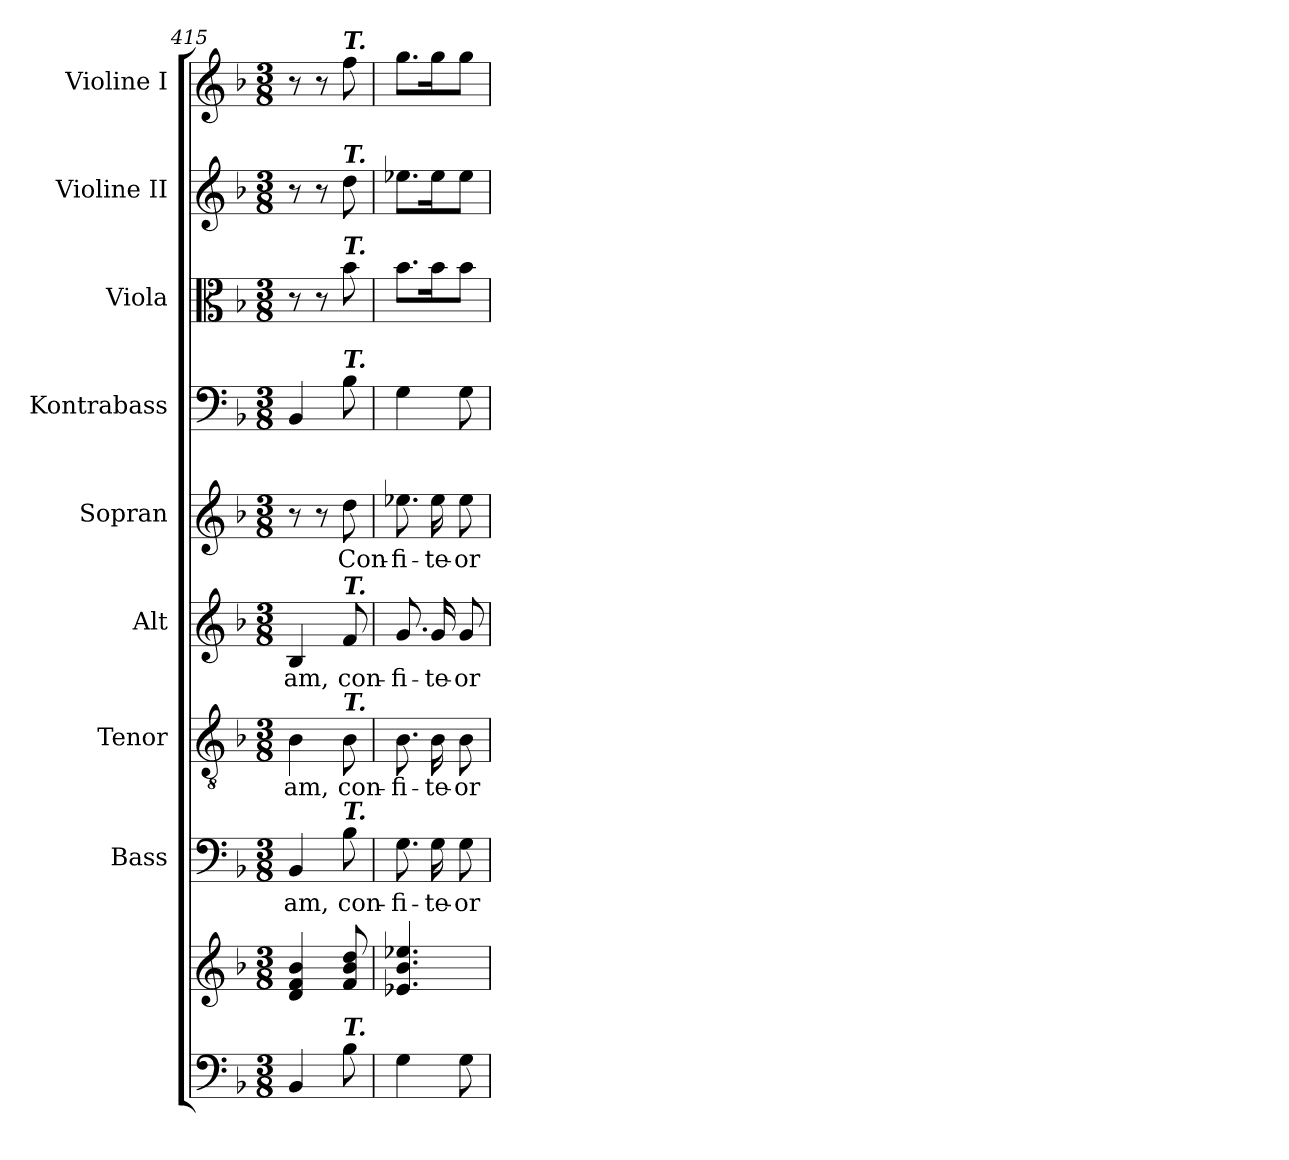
**kern	**kern	**kern	**text	**kern	**text	**kern	**text	**kern	**text	**kern	**kern	**kern	**kern
*part9	*part9	*part8	*part8	*part7	*part7	*part6	*part6	*part5	*part5	*part4	*part3	*part2	*part1
*staff10	*staff9	*staff8	*staff8	*staff7	*staff7	*staff6	*staff6	*staff5	*staff5	*staff4	*staff3	*staff2	*staff1
*	*	*I"Bass	*	*I"Tenor	*	*I"Alt	*	*I"Sopran	*	*I"Kontrabass	*I"Viola	*I"Violine II	*I"Violine I
*	*	*I'B.	*	*I'T.	*	*I'A.	*	*I'S.	*	*I'Kb.	*I'Vla.	*I'Vl. II	*I'Vl. I
*clefF4	*clefG2	*clefF4	*	*clefGv2	*	*clefG2	*	*clefG2	*	*clefF4	*clefC3	*clefG2	*clefG2
*	*	*	*	*	*	*	*	*	*	*ITrd7c12	*	*	*
*k[b-]	*k[b-]	*k[b-]	*	*k[b-]	*	*k[b-]	*	*k[b-]	*	*k[b-]	*k[b-]	*k[b-]	*k[b-]
*F:	*F:	*F:	*	*F:	*	*F:	*	*F:	*	*F:	*F:	*F:	*F:
*M3/8	*M3/8	*M3/8	*	*M3/8	*	*M3/8	*	*M3/8	*	*M3/8	*M3/8	*M3/8	*M3/8
=415	=415	=415	=415	=415	=415	=415	=415	=415	=415	=415	=415	=415	=415
!	!	!	!LO:LY:b	!	!LO:LY:b	!	!LO:LY:b	!	!	!	!	!	!
4BB-/	4d/ 4f/ 4b-/	4BB-/	-am,	4B-\	-am,	4B-/	-am,	8r	.	4BBB-/	8r	8r	8r
.	.	.	.	.	.	.	.	8r	.	.	8r	8r	8r
!	!	!	!	!	!	!	!	!	!	!	!	!	!LO:TX:a:Bi:t=T.
!	!	!	!	!	!	!	!	!	!	!	!	!LO:TX:a:Bi:t=T.	!
!	!	!	!	!	!	!	!	!	!	!	!LO:TX:a:Bi:t=T.	!	!
!	!	!	!	!	!	!	!	!	!	!LO:TX:a:Bi:t=T.	!	!	!
!	!	!	!	!	!	!LO:TX:a:Bi:t=T.	!	!	!	!	!	!	!
!	!	!	!	!LO:TX:a:Bi:t=T.	!	!	!	!	!	!	!	!	!
!	!	!LO:TX:a:Bi:t=T.	!	!	!	!	!	!	!	!	!	!	!
!LO:TX:a:Bi:t=T.	!	!	!	!	!	!	!	!	!	!	!	!	!
!	!	!	!LO:LY:b	!	!LO:LY:b	!	!LO:LY:b	!	!LO:LY:b	!	!	!	!
8B-\	8f/ 8b-/ 8dd/	8B-\	con-	8B-\	con-	8f/	con-	8dd\	Con-	8BB-\	8b-\	8dd\	8ff\
!!LO:PB:g=z
=416	=416	=416	=416	=416	=416	=416	=416	=416	=416	=416	=416	=416	=416
!	!	!	!LO:LY:b	!	!LO:LY:b	!	!LO:LY:b	!	!LO:LY:b	!	!	!	!
4G\	4.e-X/ 4.b-/ 4.ee-X/	8.G\	-fi-	8.B-\	-fi-	8.g/	-fi-	8.ee-X\	-fi-	4GG\	8.b-\L	8.ee-X\L	8.gg\L
!	!	!	!LO:LY:b	!	!LO:LY:b	!	!LO:LY:b	!	!LO:LY:b	!	!	!	!
.	.	16G\	-te-	16B-\	-te-	16g/	-te-	16ee-\	-te-	.	16b-\k	16ee-\k	16gg\k
!	!	!	!LO:LY:b	!	!LO:LY:b	!	!LO:LY:b	!	!LO:LY:b	!	!	!	!
8G\	.	8G\	-or	8B-\	-or	8g/	-or	8ee-\	-or	8GG\	8b-\J	8ee-\J	8gg\J
=	=	=	=	=	=	=	=	=	=	=	=	=	=
*-	*-	*-	*-	*-	*-	*-	*-	*-	*-	*-	*-	*-	*-
